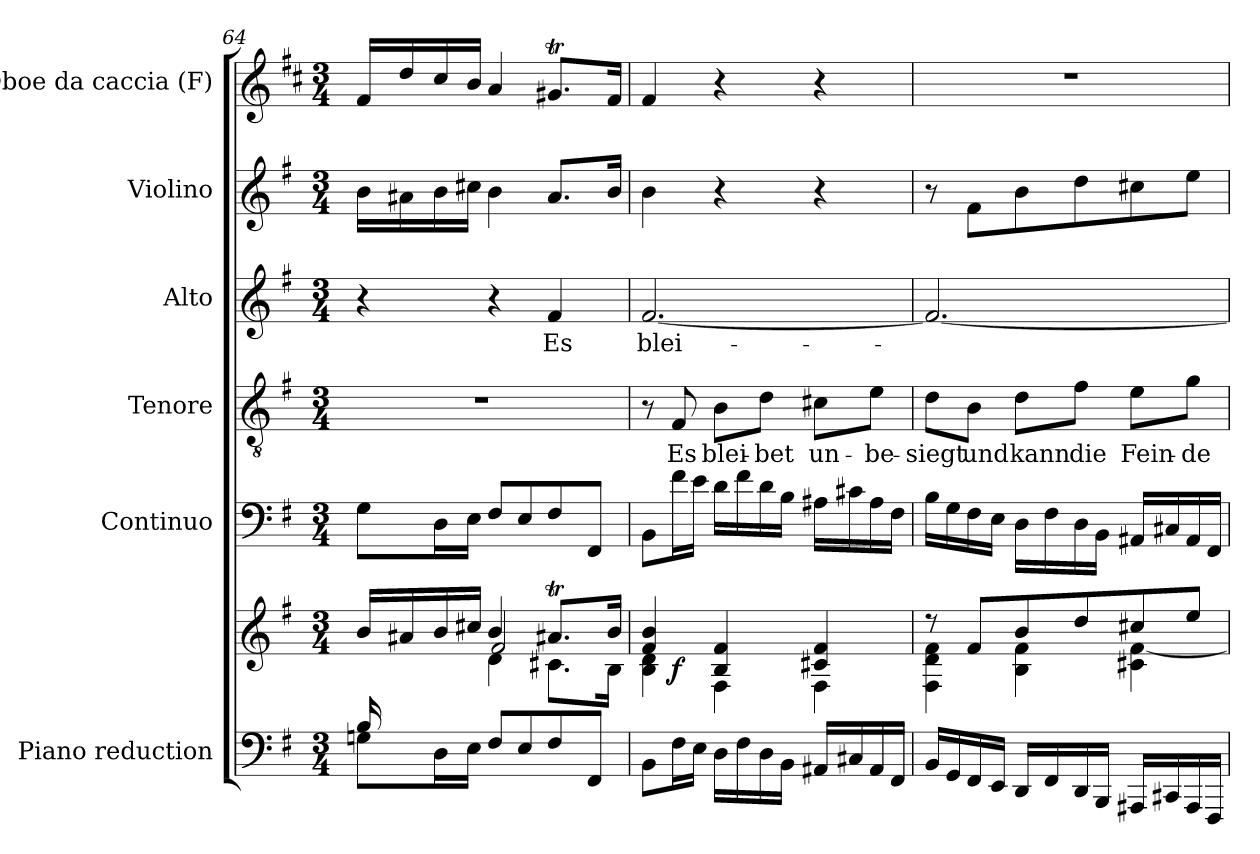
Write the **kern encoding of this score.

**kern	**kern	**dynam	**kern	**kern	**text	**kern	**text	**kern	**kern
*part6	*part6	*part6	*part5	*part4	*part4	*part3	*part3	*part2	*part1
*staff7	*staff6	*staff6/7	*staff5	*staff4	*staff4	*staff3	*staff3	*staff2	*staff1
*I"Piano reduction	*	*	*I"Continuo	*I"Tenore	*	*I"Alto	*	*I"Violino	*I"Oboe da caccia (F)
*I'Pno	*	*	*	*	*	*	*	*I'Vln	*
*clefF4	*clefG2	*	*clefF4	*clefGv2	*	*clefG2	*	*clefG2	*clefG2
*	*	*	*	*	*	*	*	*	*ITrd4c7
*k[f#]	*k[f#]	*	*k[f#]	*k[f#]	*	*k[f#]	*	*k[f#]	*k[f#]
*M3/4	*M3/4	*	*M3/4	*M3/4	*	*M3/4	*	*M3/4	*M3/4
=64	=64	=64	=64	=64	=64	=64	=64	=64	=64
*^	*^	*	*	*	*	*	*	*	*
*	*	*	*^	*	*	*	*	*	*	*	*
16B/LL	8Gn\L	16b/LL	16ryy	4ryy	.	8G\L	2.r	.	4r	.	16b\LL	16B/LL
2ryy	.	16a#X/	16gn\	.	.	.	.	.	.	.	16a#X\	16g/
.	16D\L	16b/	16f#\	.	.	16D\L	.	.	.	.	16b\	16f#/
.	16E\JJ	16cc#X/JJ	16e\JJ	.	.	16E\JJ	.	.	.	.	16cc#X\JJ	16e/JJ
.	8F#/L	4b/	4d\	2f#/	.	8F#/L	.	.	4r	.	4b\	4d/
.	8E/	.	.	.	.	8E/	.	.	.	.	.	.
!	!	!	!	!	!	!	!	!	!	!LO:LY:b	!	!
.	8F#/	8.a#Xt/L	8.c#X\L	.	.	8F#/	.	.	4f#/	Es	8.a#/L	8.c#Xt/L
8.ryy	.	.	.	.	.	.	.	.	.	.	.	.
.	8FF#/J	.	.	.	.	8FF#/J	.	.	.	.	.	.
.	.	16b/Jk	16B\Jk	.	.	.	.	.	.	.	16b/Jk	16B/Jk
*v	*v	*	*	*	*	*	*	*	*	*	*	*
!!LO:PB:g=z
=65	=65	=65	=65	=65	=65	=65	=65	=65	=65	=65	=65
!	!	!	!	!	!	!	!	!	!LO:LY:b	!	!
8BB\L	4f#/ 4b/	4B\ 4d\	8ryy	.	8BB\L	8r	.	[2.f#/	blei-	4b\	4B/
!	!	!	!	!LO:DY:b	!	!	!LO:LY:b	!	!	!	!
16F#\L	.	.	2ryy	f	16f#\L	8F#/	Es	.	.	.	.
16E\JJ	.	.	.	.	16e\JJ	.	.	.	.	.	.
!	!	!	!	!	!	!	!LO:LY:b	!	!	!	!
16D\LL	4B/ 4f#/	4F#\	.	.	16d\LL	8B\L	blei-	.	.	4r	4r
16F#\	.	.	.	.	16f#\	.	.	.	.	.	.
!	!	!	!	!	!	!	!LO:LY:b	!	!	!	!
16D\	.	.	.	.	16d\	8d\J	bet	.	.	.	.
16BB\JJ	.	.	.	.	16B\JJ	.	.	.	.	.	.
!	!	!	!	!	!	!	!LO:LY:b	!	!	!	!
16AA#X/LL	4c#X/ 4f#/	4F#\	.	.	16A#X\LL	8c#X\L	un-	.	.	4r	4r
16C#X/	.	.	.	.	16c#X\	.	.	.	.	.	.
!	!	!	!	!	!	!	!LO:LY:b	!	!	!	!
16AA#/	.	.	8ryy	.	16A#\	8e\J	be-	.	.	.	.
16FF#/JJ	.	.	.	.	16F#\JJ	.	.	.	.	.	.
=66	=66	=66	=66	=66	=66	=66	=66	=66	=66	=66	=66
!	!	!	!	!	!	!	!LO:LY:b	!	!	!	!
*	*	*v	*v	*	*	*	*	*	*	*	*
16BB/LL	8r	4F#\ 4d\ 4f#\	.	16B\LL	8d\L	siegt	2.f#/_	.	8r	2.r
16GG/	.	.	.	16G\	.	.	.	.	.	.
!	!	!	!	!	!	!LO:LY:b	!	!	!	!
16FF#/	8f#/L	.	.	16F#\	8B\J	und	.	.	8f#\L	.
16EE/JJ	.	.	.	16E\JJ	.	.	.	.	.	.
!	!	!	!	!	!	!LO:LY:b	!	!	!	!
16DD/LL	8b/	4B\ 4f#\	.	16D\LL	8d\L	kann	.	.	8b\	.
16FF#/	.	.	.	16F#\	.	.	.	.	.	.
!	!	!	!	!	!	!LO:LY:b	!	!	!	!
16DD/	8dd/	.	.	16D\	8f#\J	die	.	.	8dd\	.
16BBB/JJ	.	.	.	16BB\JJ	.	.	.	.	.	.
!	!	!	!	!	!	!LO:LY:b	!	!	!	!
16AAA#X/LL	8cc#X/	4c#X\ [4f#\	.	16AA#X/LL	8e\L	Fein-	.	.	8cc#X\	.
16CC#X/	.	.	.	16C#X/	.	.	.	.	.	.
!	!	!	!	!	!	!LO:LY:b	!	!	!	!
16AAA#/	8ee/J	.	.	16AA#/	8g\J	de	.	.	8ee\J	.
16FFF#/JJ	.	.	.	16FF#/JJ	.	.	.	.	.	.
*	*v	*v	*	*	*	*	*	*	*	*
=	=	=	=	=	=	=	=	=	=
*-	*-	*-	*-	*-	*-	*-	*-	*-	*-
